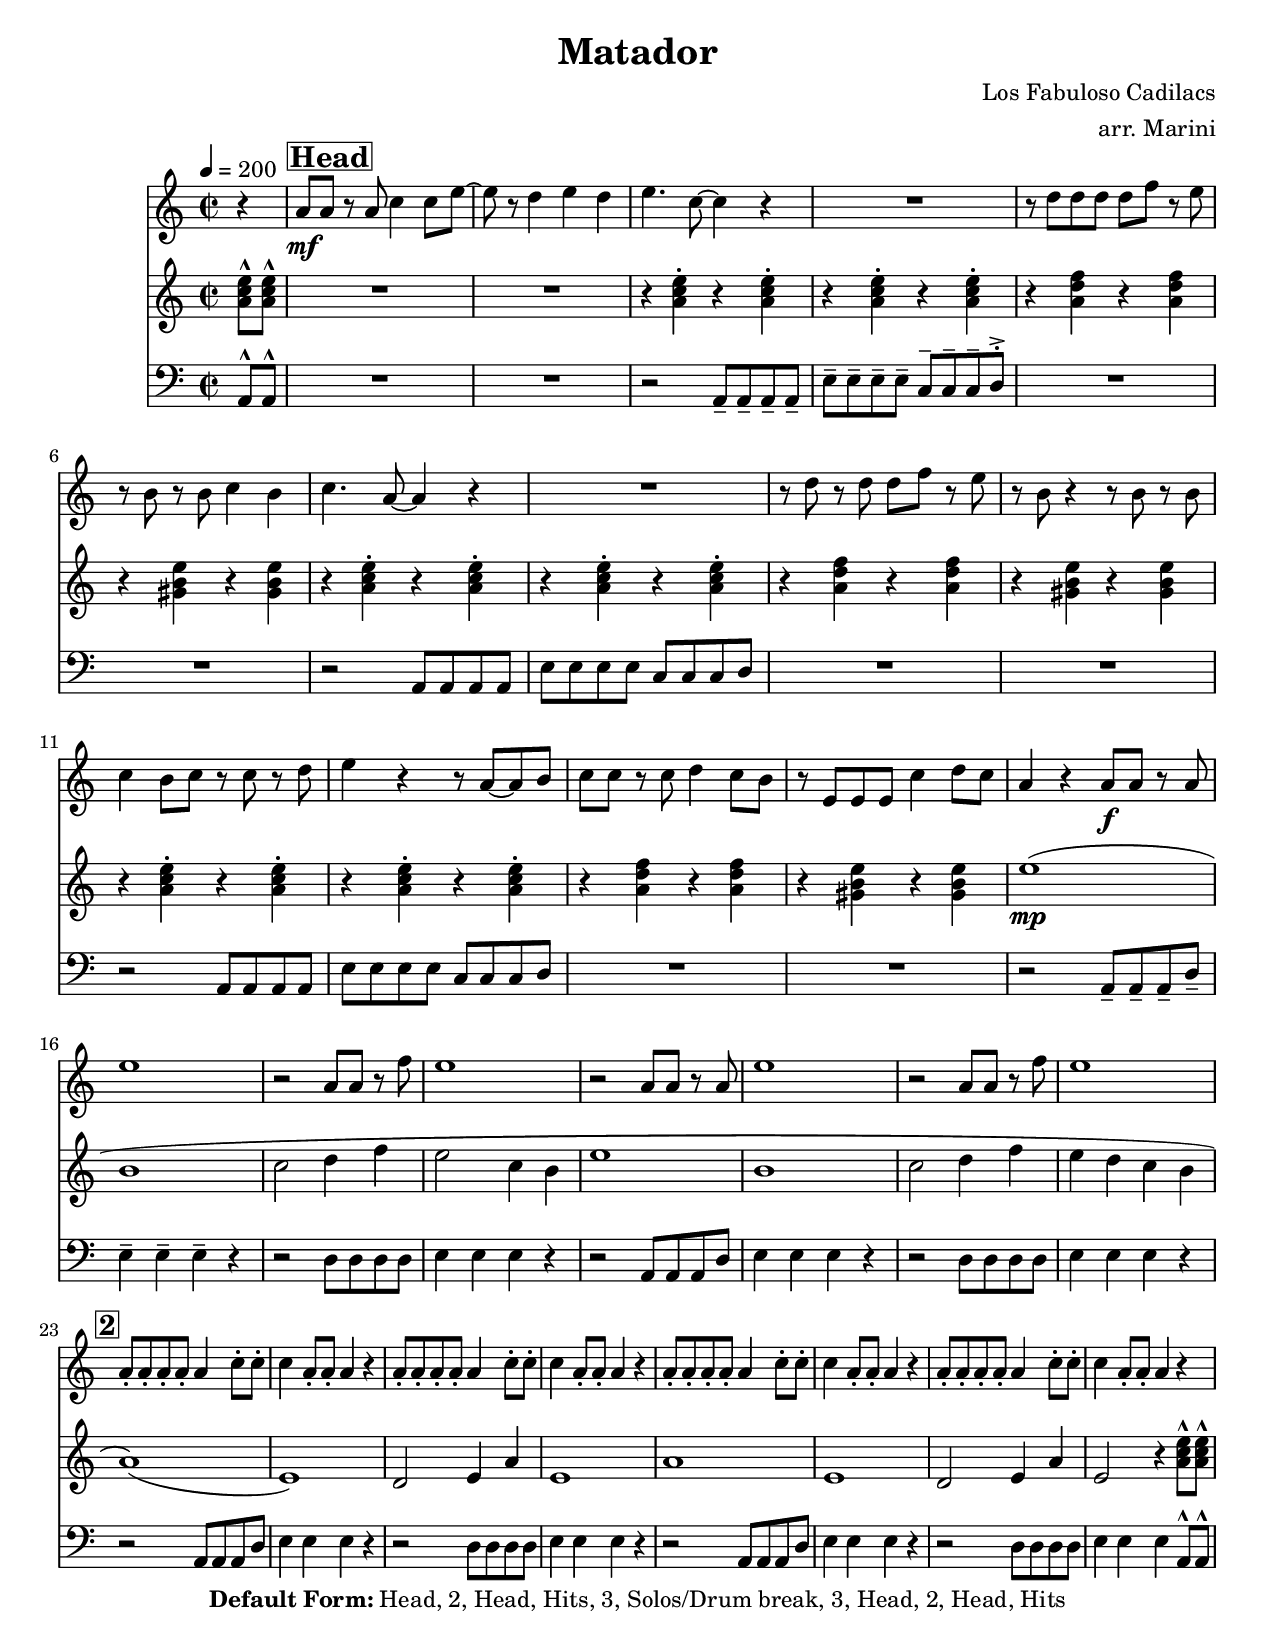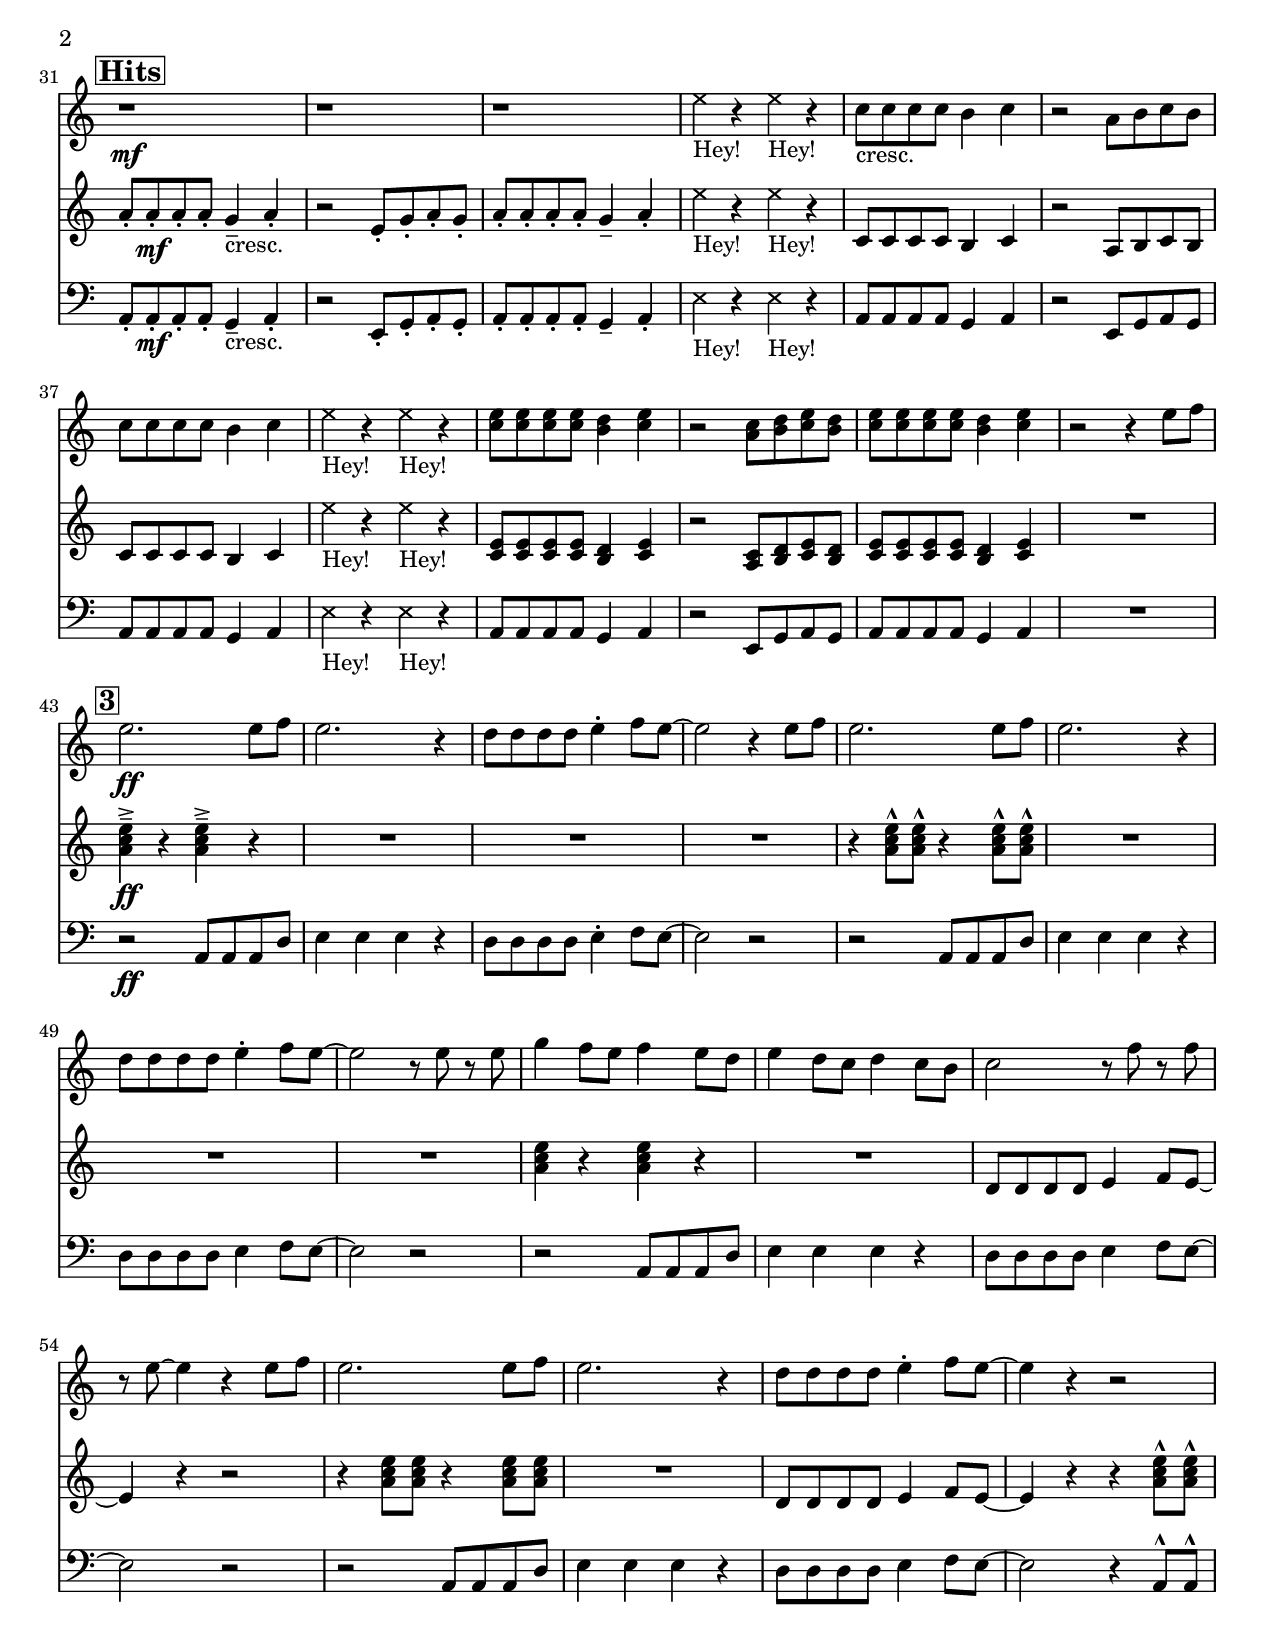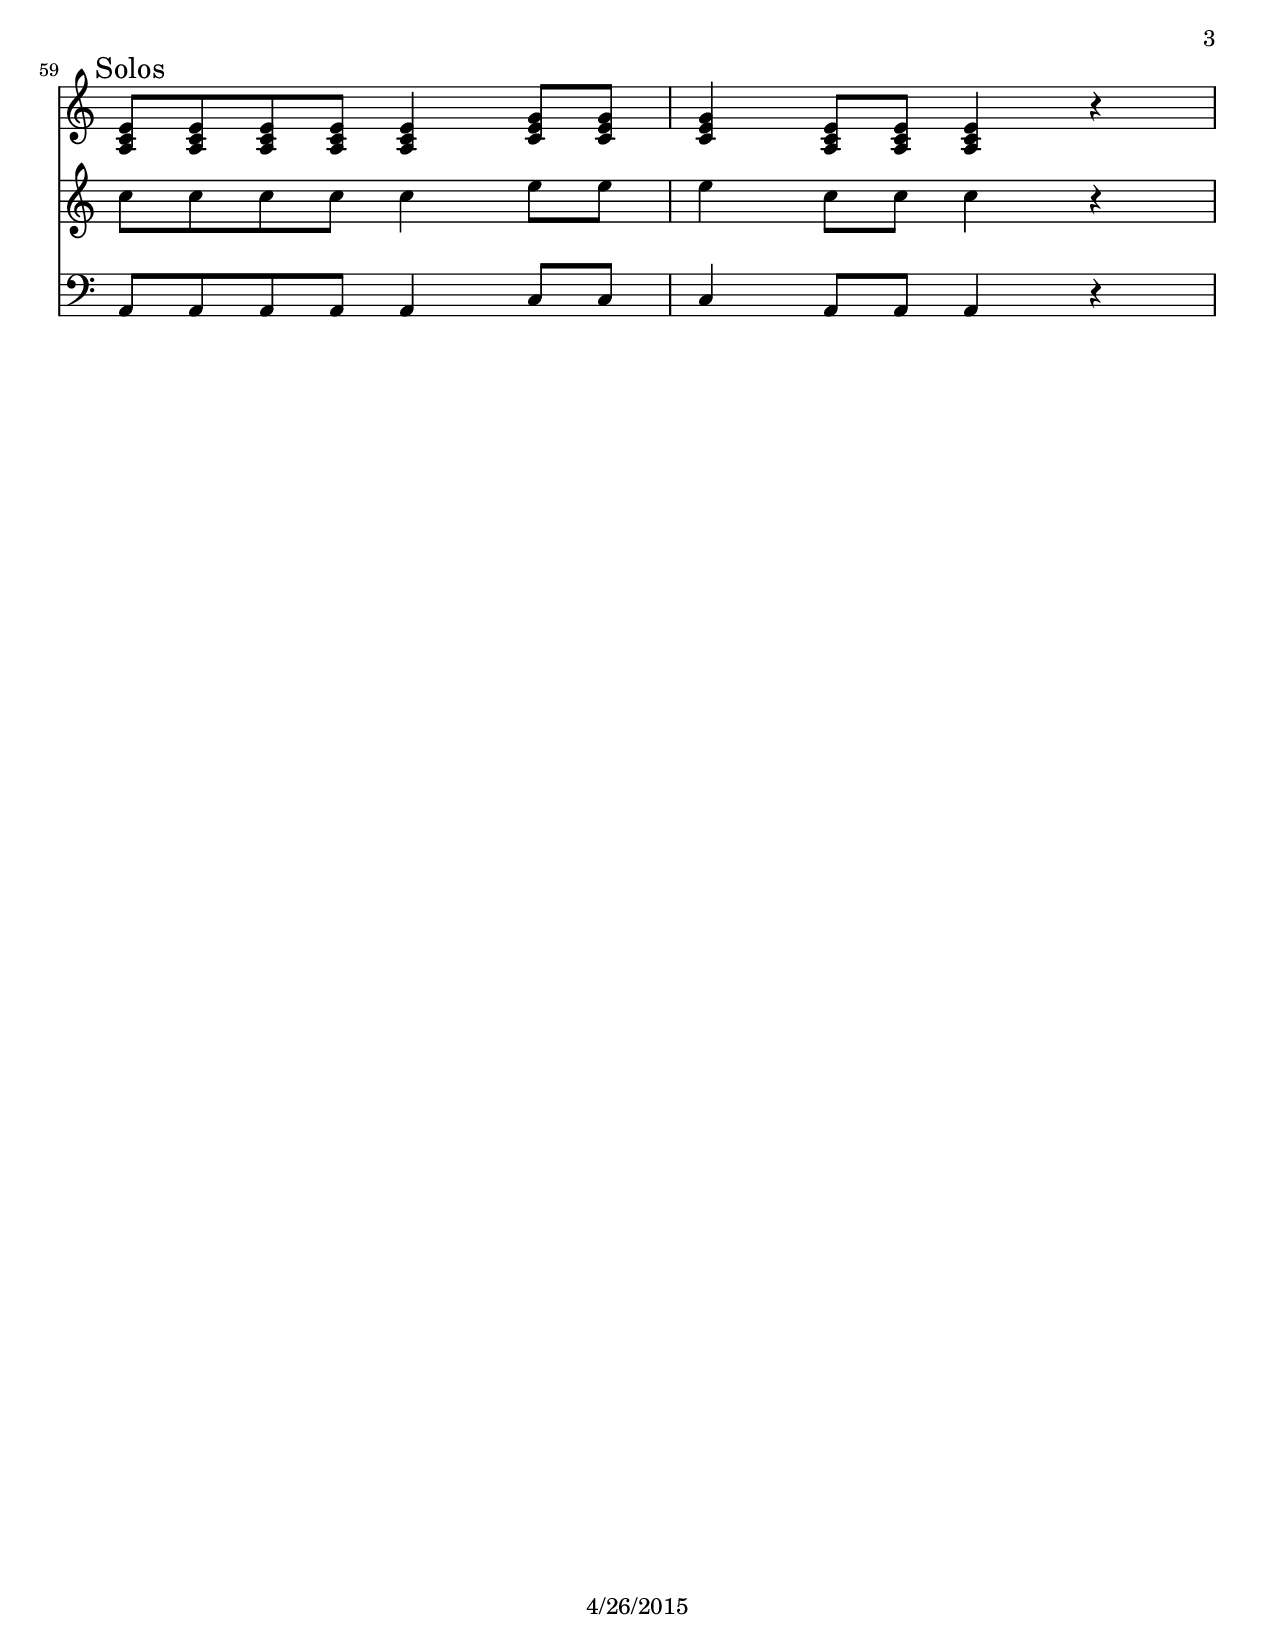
\version "2.12.3"

\header { 
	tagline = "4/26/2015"
  title = "Matador"
  composer = "Los Fabuloso Cadilacs"
  arranger =  "arr. Marini"

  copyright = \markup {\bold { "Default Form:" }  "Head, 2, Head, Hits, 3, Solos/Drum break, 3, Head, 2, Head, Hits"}
}

%description:Argentine band <a href="http://www.fabulosos-cadillacs.com/">Los Fabulosos Cadillacs</a>' biggest hit, from their 1993 album <i>Vasos Vacíos</i>, about the oppression and forced disappearances during the years of military dictatorship across Latin America, particularly the National Reorganization Process in Argentina. The song narrates the story of a revolutionary hunted down by law enforcement. (See <a href="http://en.wikipedia.org/wiki/El_Matador">wikipedia entry</a>.)

% music pieces
%part: melody
melody = \relative c' {
  \time 2/2 \key c \major
  \partial 4 r

  \mark \markup \box \bold "Head"
  {
    a'8 \mf a r a c4 c8 e ~ |
    e r d4 e d |
    e4. c8 ~ c4 r |
    R1 |
    r8 d d d d f r e |
    r b r b c4 b |
    c4. a8 ~ a4 r |
    R1 |
    r8 d r d d f r e |
    r b r4 r8 b r b |
    c4 b8 c r c r d |
    e4 r r8 a, ~ a b |
    c c r c d4 c8 b |
    r e, e e c'4 d8 c |
    a4 r a8\f a r a |
    e'1 |
    r2 a,8 a r f' |
    e1 |
    r2 a,8 a r a |
    e'1 |
    r2 a,8 a r f' |
    e1 |
  }

  \break \mark \markup \box \bold "2"
  {
    a,8-. a-. a-. a-. a4 c8-. c-.|
    c4 a8-. a-. a4 r4 |
    a8-. a-. a-. a-. a4 c8-. c-.|
    c4 a8-. a-. a4 r4 |
    a8-. a-. a-. a-. a4 c8-. c-.|
    c4 a8-. a-. a4 r4 |
    a8-. a-. a-. a-. a4 c8-. c-.|
    c4 a8-. a-. a4 r4 |
  }
  \break \mark \markup \box \bold "Hits"
  {
    r1 \mf  r1  r1 |
    \override NoteHead #'style = #'cross
    e'4_"Hey!" r e_"Hey!" r |
    \override NoteHead #'style = #'default
    c8_"cresc." c c c b4 c |
    r2 a8 b c b|
    c c c c b4 c |
    \override NoteHead #'style = #'cross
    e4_"Hey!" r e_"Hey!" r |
    \override NoteHead #'style = #'default
    <c e>8 <c e> <c e> <c e> <b d>4 <c e>|
    r2 <a c>8 <b d> <c e> <b d>|
    <c e>8 <c e> <c e> <c e> <b d>4 <c e>|
    r2 r4 e8 f |
  }
  \break \mark \markup \box \bold "3"
  {
    e2.\ff e8 f |
    e2. r4 |
    d8 d d d e4-. f8 e ~|
    e2 r4 e8 f |
    e2. e8 f |
    e2. r4 |
    d8 d d d e4-. f8 e ~ |
    e2 r8 e r e |
    g4 f8 e f4 e8 d |
    e4 d8 c d4 c8 b |
    c2 r8 f r f |
    r e ~ e4 r e8 f |
    e2. e8 f |
    e2. r4 |
    d8 d d d e4-. f8 e ~|
    e4 r4 r2 |
  }

  \break \break \mark "Solos"
  {
    <a,, c e>8 <a c e> <a c e> <a c e> <a c e>4 <c e g>8 <c e g> |
    <c e g>4 <a c e>8 <a c e> <a c e>4 r |
  }

}

%part: tenor
tenor = \relative c' {
  \time 2/2 \key c \major
  \partial 4 <a' c e>8 ^^ <a c e> ^^
  \mark \markup \box \bold "Head"
  {
    R1*2
    r4 <a c e> ^. r <a c e> ^. |
    r <a c e> ^. r <a c e> ^. |
    r <a d f> r <a d f> |
    r <gis b e> r <gis b e> |
    r4 <a c e> ^. r <a c e> ^. |
    r <a c e> ^. r <a c e> ^. |
    r <a d f> r <a d f> |
    r <gis b e> r <gis b e> |
    r4 <a c e> ^. r <a c e> ^. |
    r <a c e> ^. r <a c e> ^. |
    r <a d f> r <a d f> |
    r <gis b e> r <gis b e> |
    e'1 \mp ( |
    b |
    c2 d4 f |
    e2 c4 b |
    e1 |
    b |
    c2 d4 f |
    e d c b
  }
  \break \mark \markup \box \bold "2"
  {
    a1 ) ( |
    e ) |
    d2 e4 a |
    e1 |
    a |
    e |
    d2 e4 a |
    e2 r4 <a c e>8 ^^ <a c e> ^^
  }
  \break \mark \markup \box \bold "Hits"
  {
    a _. a \mf _. a _. a _. g4 _"cresc." _- a _.
    r2 e8 _. g _. a _. g _. |
    a _. a _. a _. a _. g4 _- a _. |
    \override NoteHead #'style = #'cross
    e'4_"Hey!" r e_"Hey!" r |
    \override NoteHead #'style = #'default
    c,8 c c c b4 c |
    r2 a8 b c b |
    c c c c b4 c |
    \override NoteHead #'style = #'cross
    e'4_"Hey!" r e_"Hey!" r |
    \override NoteHead #'style = #'default
    <c, e>8 <c e> <c e> <c e> <b d>4 <c e> |
    r2 <a c>8 <b d> <c e> <b d>|
    <c e>8 <c e> <c e> <c e> <b d>4 <c e> |
    R1
  }
  \break \mark \markup \box \bold "3"
  {
    <a' c e>4 \ff ^> ^- r <a c e> ^> ^- r |
    R1*3 |
    r4 <a c e>8 ^^ <a c e> ^^ r4 <a c e>8 ^^ <a c e> ^^ |
    R1*3 |
    <a c e>4 r <a c e> r |
    R1 |
    d,8 d d d e4 f8 e ~ |
    e4 r r2 |
    r4 <a c e>8 <a c e> r4 <a c e>8 <a c e> |
    R1 |
    d,8 d d d e4 f8 e ~ |
    e4 r r <a c e>8 ^^ <a c e> ^^
  }

  \break \break \mark "Solos"
  {
    c8 c c c c4 e8 e |
    e4 c8 c8 c4 r4

  }
}

%part: bass
bass = \relative c {
  \time 2/2 \key c \major
  \partial 4 a8 ^^ a ^^

  \mark \markup \box \bold "Head"
  {
    R1*2
    r2 a8 _- a _- a _- a _- |
    e' ^- e ^- e ^- e ^- c ^- c ^- c ^- d ^> ^.
    R1*2 |
    r2 a8 a a a |
    e' e e e c c c d |
    R1*2 |
    r2 a8 a a a |
    e' e e e c c c d |
    R1*2
    r2 a8 _- a _- a _- d _- |
    e4 ^- e ^- e ^- r |
    r2 d8 d d d |
    e4 e e r |
    r2 a,8 a a d |
    e4 e e r |
    r2 d8 d d d |
    e4 e e r
  }
  \break \mark \markup \box \bold "2"
  {
    r2 a,8 a a d |
    e4 e e r |
    r2 d8 d d d |
    e4 e e r |
    r2 a,8 a a d |
    e4 e e r |
    r2 d8 d d d |
    e4 e e a,8 ^^ a ^^ |
  }
  \break \mark \markup \box \bold "Hits"
  {
    a _. a \mf _. a _. a _. g4 _"cresc." _- a _.
    r2 e8 _. g _. a _. g _. |
    a _. a _. a _. a _. g4 _- a _. |
    \override NoteHead #'style = #'cross
    e'4_"Hey!" r e_"Hey!" r |
    \override NoteHead #'style = #'default
    a,8 a a a g4 a |
    r2 e8 g a g |
    a a a a g4 a |
    \override NoteHead #'style = #'cross
    e'4_"Hey!" r e_"Hey!" r |
    \override NoteHead #'style = #'default
    a,8 a a a g4 a |
    r2 e8 g a g |
    a a a a g4 a |
    R1 |
  }
  \break \mark \markup \box \bold "3"
  {
    r2 \ff a8 a a d |
    e4 e e r |
    d8 d d d e4 ^. f8 e ~ |
    e2 r |
    r a,8 a a d |
    e4 e e r |
    d8 d d d e4 f8 e ~ |
    e2 r |
    r a,8 a a d |
    e4 e e r |
    d8 d d d e4 f8 e ~ |
    e2 r |
    r a,8 a a d |
    e4 e e r |
    d8 d d d e4 f8 e ~ |
    e2 r4 a,8 ^^ a ^^
  }

  \break \break \mark "Solos"
  {
    a8 a a a a4 c8 c |
    c4 a8 a a4 r |

  }

}

%part: words
words = \break \markup { }

%part: changes
changes = \chordmode {
}


%%Generated layout
%------------------Code to 'naturalize' music - get rid of double-sharps, E#, etc.-----------------
#(define (naturalize-pitch p)
  (let ((o (ly:pitch-octave p))
        (a (* 4 (ly:pitch-alteration p)))
        ;; alteration, a, in quarter tone steps,
        ;; for historical reasons
        (n (ly:pitch-notename p)))
    (cond
     ((and (> a 1) (or (eq? n 6) (eq? n 2)))
      (set! a (- a 2))
      (set! n (+ n 1)))
     ((and (< a -1) (or (eq? n 0) (eq? n 3)))
      (set! a (+ a 2))
      (set! n (- n 1))))
    (cond
     ((> a 2) (set! a (- a 4)) (set! n (+ n 1)))
     ((< a -2) (set! a (+ a 4)) (set! n (- n 1))))
    (if (< n 0) (begin (set! o (- o 1)) (set! n (+ n 7))))
    (if (> n 6) (begin (set! o (+ o 1)) (set! n (- n 7))))
    (ly:make-pitch o n (/ a 4))))

#(define (naturalize music)
  (let ((es (ly:music-property music 'elements))
        (e (ly:music-property music 'element))
        (p (ly:music-property music 'pitch)))
    (if (pair? es)
       (ly:music-set-property!
         music 'elements
         (map (lambda (x) (naturalize x)) es)))
    (if (ly:music? e)
       (ly:music-set-property!
         music 'element
         (naturalize e)))
    (if (ly:pitch? p)
       (begin
         (set! p (naturalize-pitch p))
         (ly:music-set-property! music 'pitch p)))
    music))

naturalizeMusic =
#(define-music-function (parser location m)
  (ly:music?)
  (naturalize m))
%-----------------End Naturalization code---------------

#(set-default-paper-size "letter")
\book {
	\score { <<
			\set Score.markFormatter = #format-mark-box-numbers
			
		\new Staff \with { \consists "Volta_engraver" } {  \set Staff.midiInstrument = #"trumpet" \clef treble
			\tempo  4 = 200
			\override Score.RehearsalMark #'self-alignment-X = #LEFT
			\melody
		}
		\new Staff \with { \consists "Volta_engraver" } {  \set Staff.midiInstrument = #"trombone" \clef treble
			\override Score.RehearsalMark #'self-alignment-X = #LEFT
			\tenor
		}
		\new Staff \with { \consists "Volta_engraver" } {  \set Staff.midiInstrument = #"tuba" \clef bass
			\override Score.RehearsalMark #'self-alignment-X = #LEFT
			\bass
		}
	>> \layout { \context { \Score \remove "Volta_engraver" } } }  
}